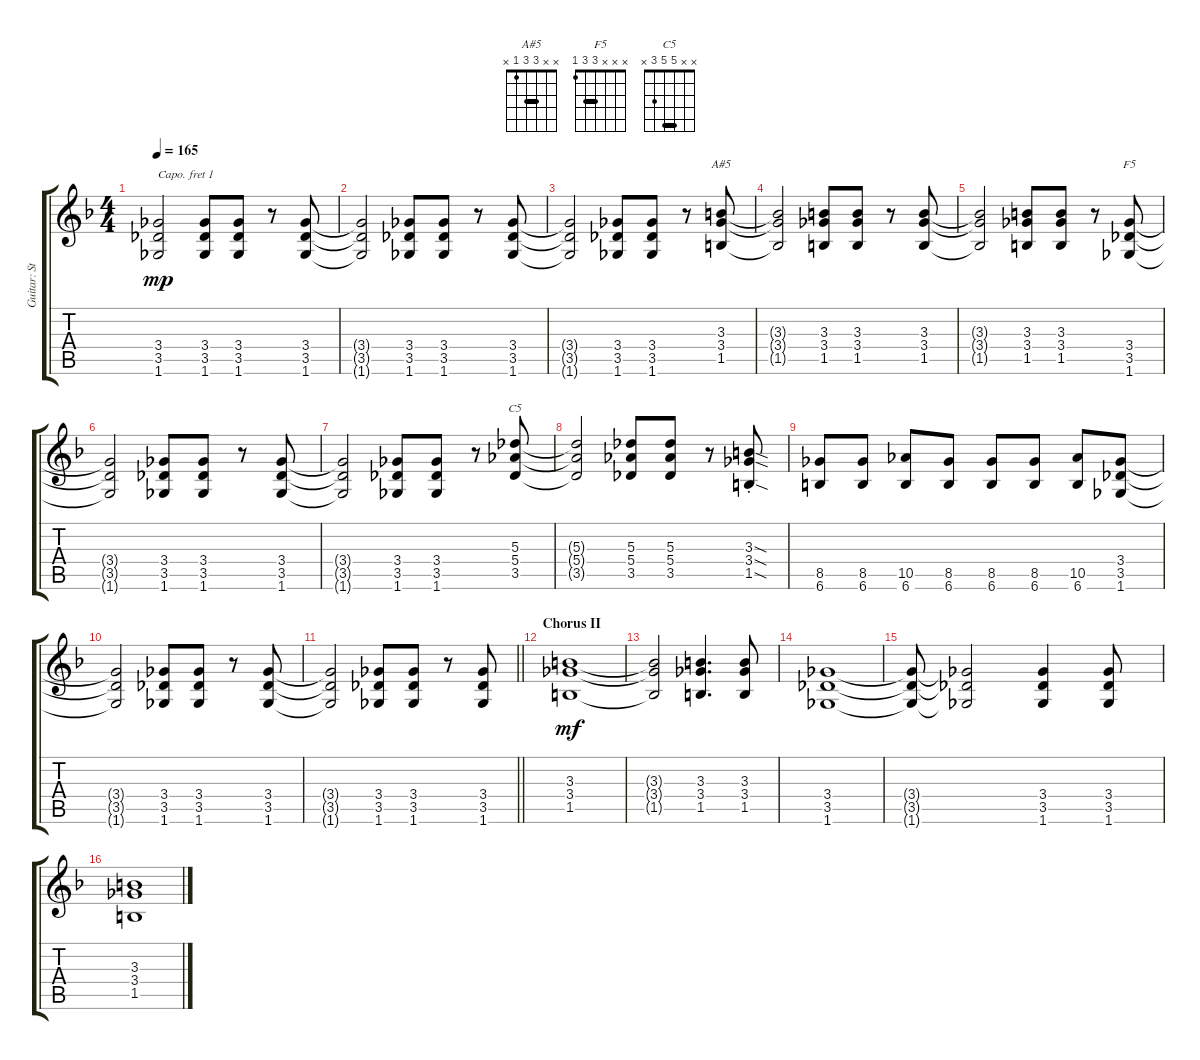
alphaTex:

\track ("Guitar: Steve" "Guitar: St") {instrument distortionguitar}
\staff {score tabs}
\capo 1
\tuning (E4 B3 G3 D3 A2 E2) {hide}
\chord ("A#5" x x 3 3 1 x) {barre 3}
\chord ("F5" x x x 3 3 1) {barre 3}
\chord ("C5" x x 5 5 3 x) {barre 5}
\ts (4 4)
\tempo 165
\clef g2
\ks f
(3.4{t} 3.5{t} 1.6{t}).2{dy mp} (3.4 3.5 1.6).8 (3.4 3.5 1.6).8 r.8 (3.4 3.5 1.6).8 |
(3.4{t} 3.5{t} 1.6{t}).2 (3.4 3.5 1.6).8 (3.4 3.5 1.6).8 r.8 (3.4 3.5 1.6).8 |
(3.4{t} 3.5{t} 1.6{t}).2 (3.4 3.5 1.6).8 (3.4 3.5 1.6).8 r.8 (3.3 3.4 1.5).8{ch "A#5"} |
(3.3{t} 3.4{t} 1.5{t}).2 (3.3 3.4 1.5).8 (3.3 3.4 1.5).8 r.8 (3.3 3.4 1.5).8 |
(3.3{t} 3.4{t} 1.5{t}).2 (3.3 3.4 1.5).8 (3.3 3.4 1.5).8 r.8 (3.4 3.5 1.6).8{ch "F5"} |
(3.4{t} 3.5{t} 1.6{t}).2 (3.4 3.5 1.6).8 (3.4 3.5 1.6).8 r.8 (3.4 3.5 1.6).8 |
(3.4{t} 3.5{t} 1.6{t}).2 (3.4 3.5 1.6).8 (3.4 3.5 1.6).8 r.8 (5.3 5.4 3.5).8{ch "C5"} |
(5.3{t} 5.4{t} 3.5{t}).2 (5.3 5.4 3.5).8 (5.3 5.4 3.5).8 r.8 (3.3{sod st} 3.4{sod st} 1.5{sod st}).8 |
(8.5 6.6).8 (8.5 6.6).8 (10.5 6.6).8 (8.5 6.6).8 (8.5 6.6).8 (8.5 6.6).8 (10.5 6.6).8 (3.4 3.5 1.6).8 |
(3.4{t} 3.5{t} 1.6{t}).2 (3.4 3.5 1.6).8 (3.4 3.5 1.6).8 r.8 (3.4 3.5 1.6).8 |
\barLineRight lightlight
(3.4{t} 3.5{t} 1.6{t}).2 (3.4 3.5 1.6).8 (3.4 3.5 1.6).8 r.8 (3.4 3.5 1.6).8 |
\section ("" "Chorus II")
(3.3 3.4 1.5).1{dy mf} |
(3.3{t} 3.4{t} 1.5{t}).2 (3.3 3.4 1.5).4{d} (3.3 3.4 1.5).8 |
(3.4 3.5 1.6).1 |
(3.4{t} 3.5{t} 1.6{t}).8 (3.4{t} 3.5{t} 1.6{t}).2 (3.4 3.5 1.6).4 (3.4 3.5 1.6).8 |
(3.3 3.4 1.5).1
